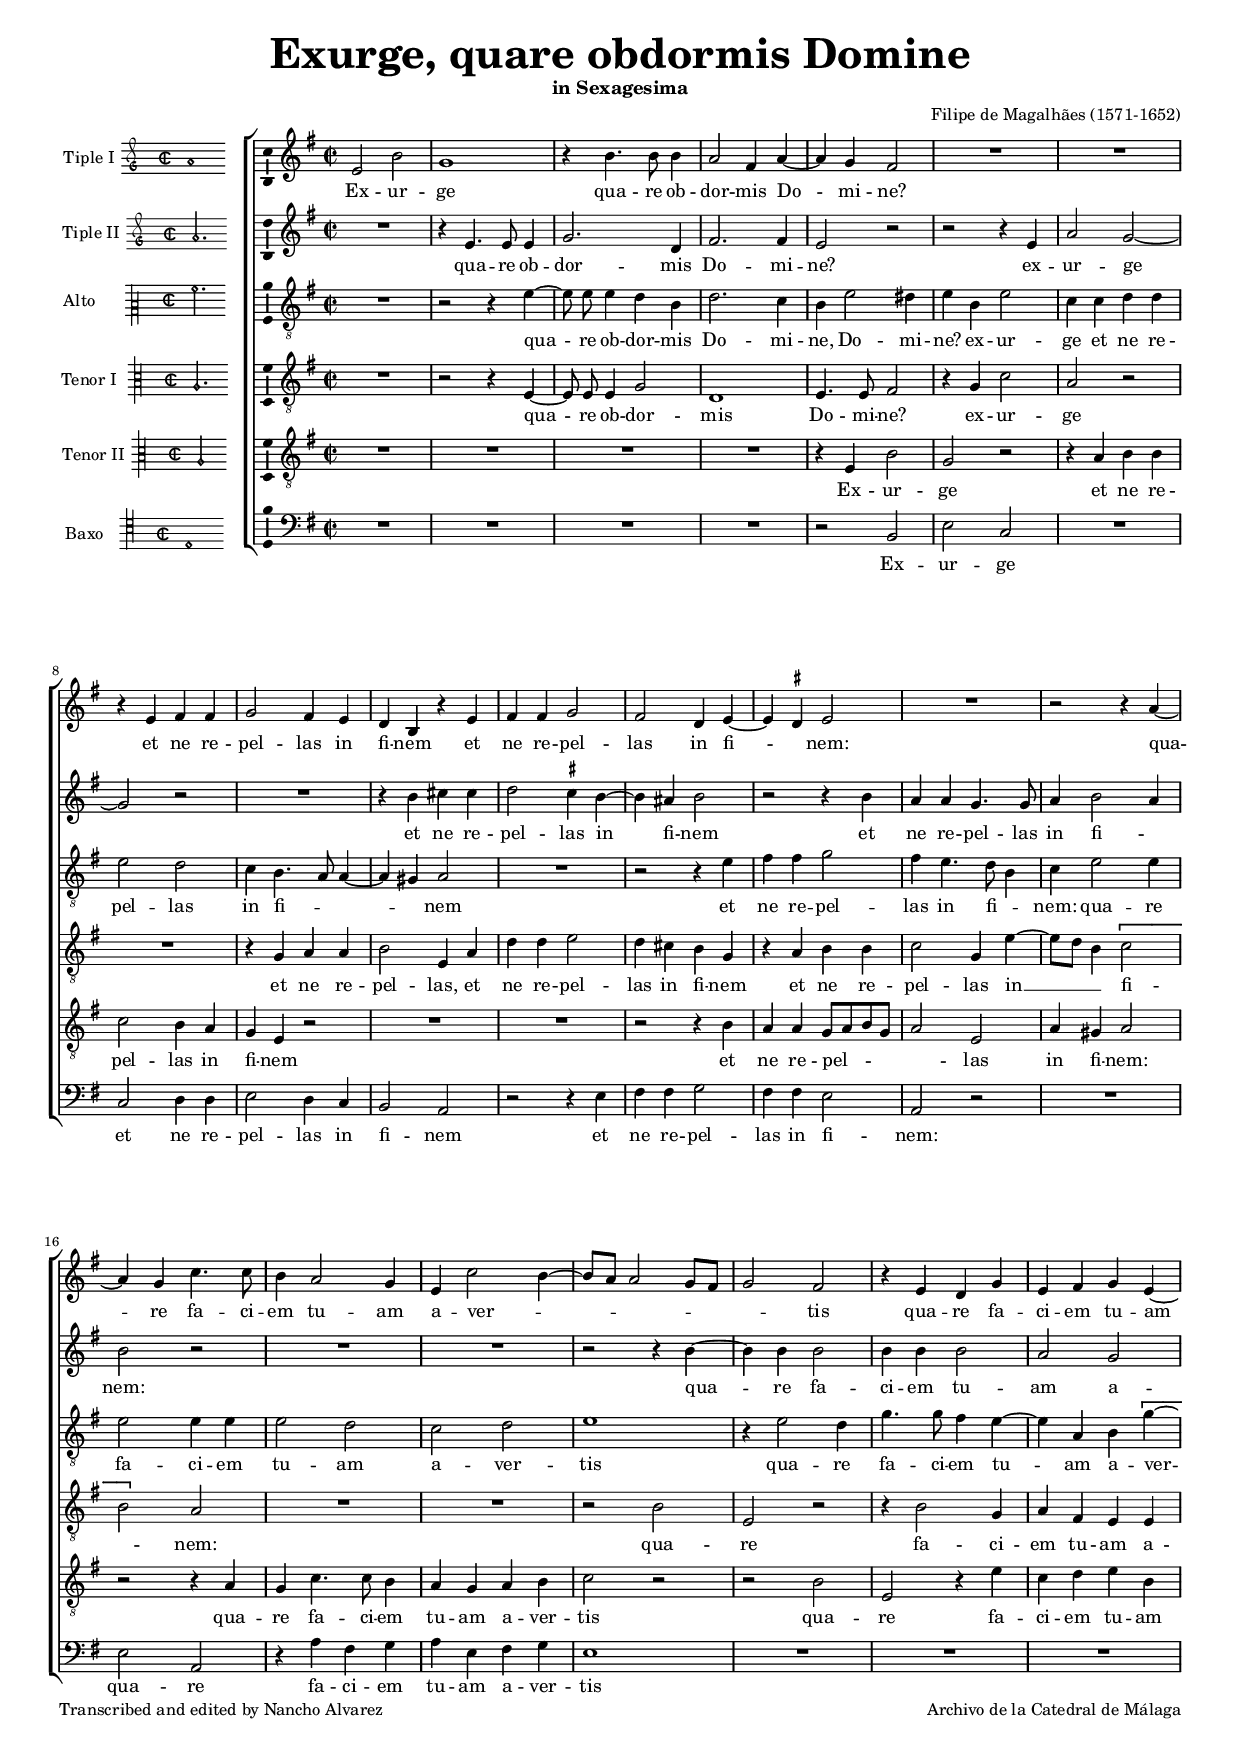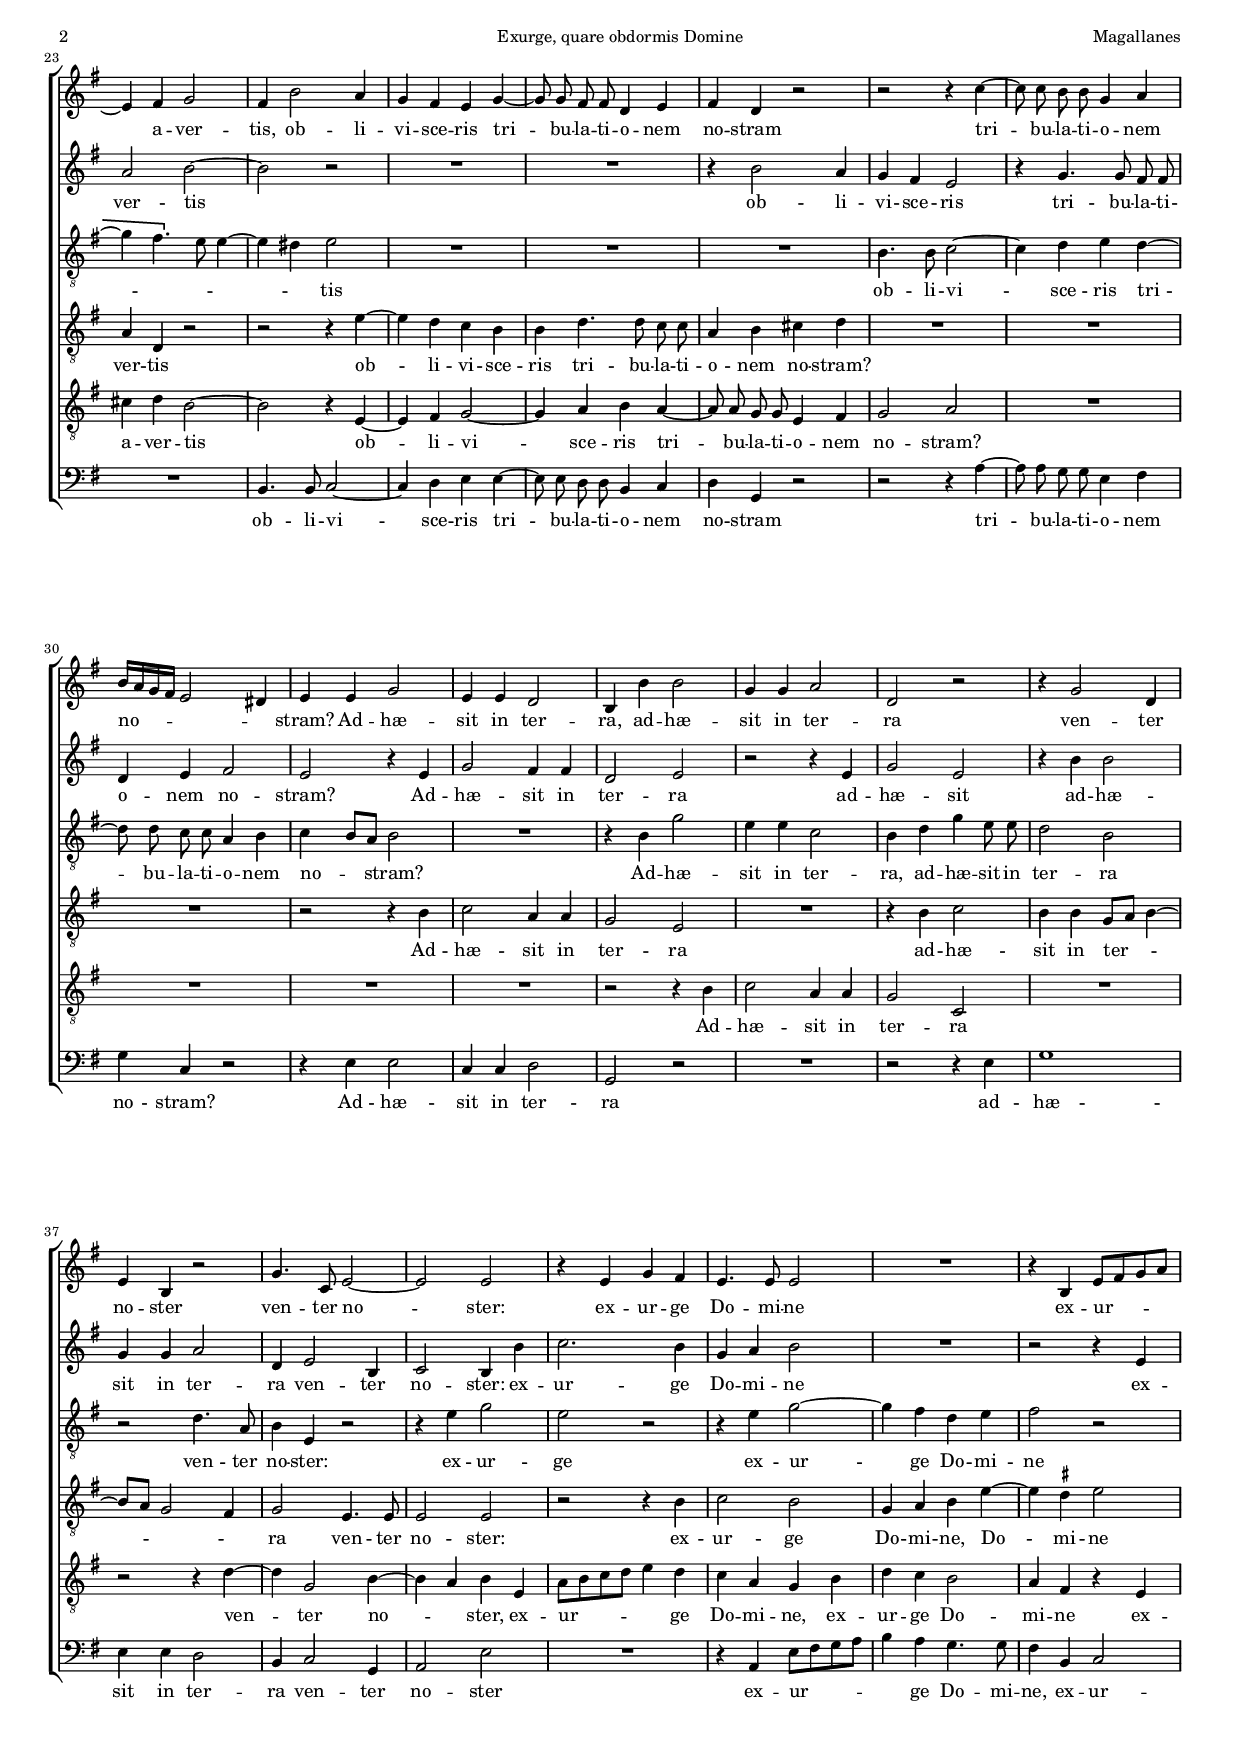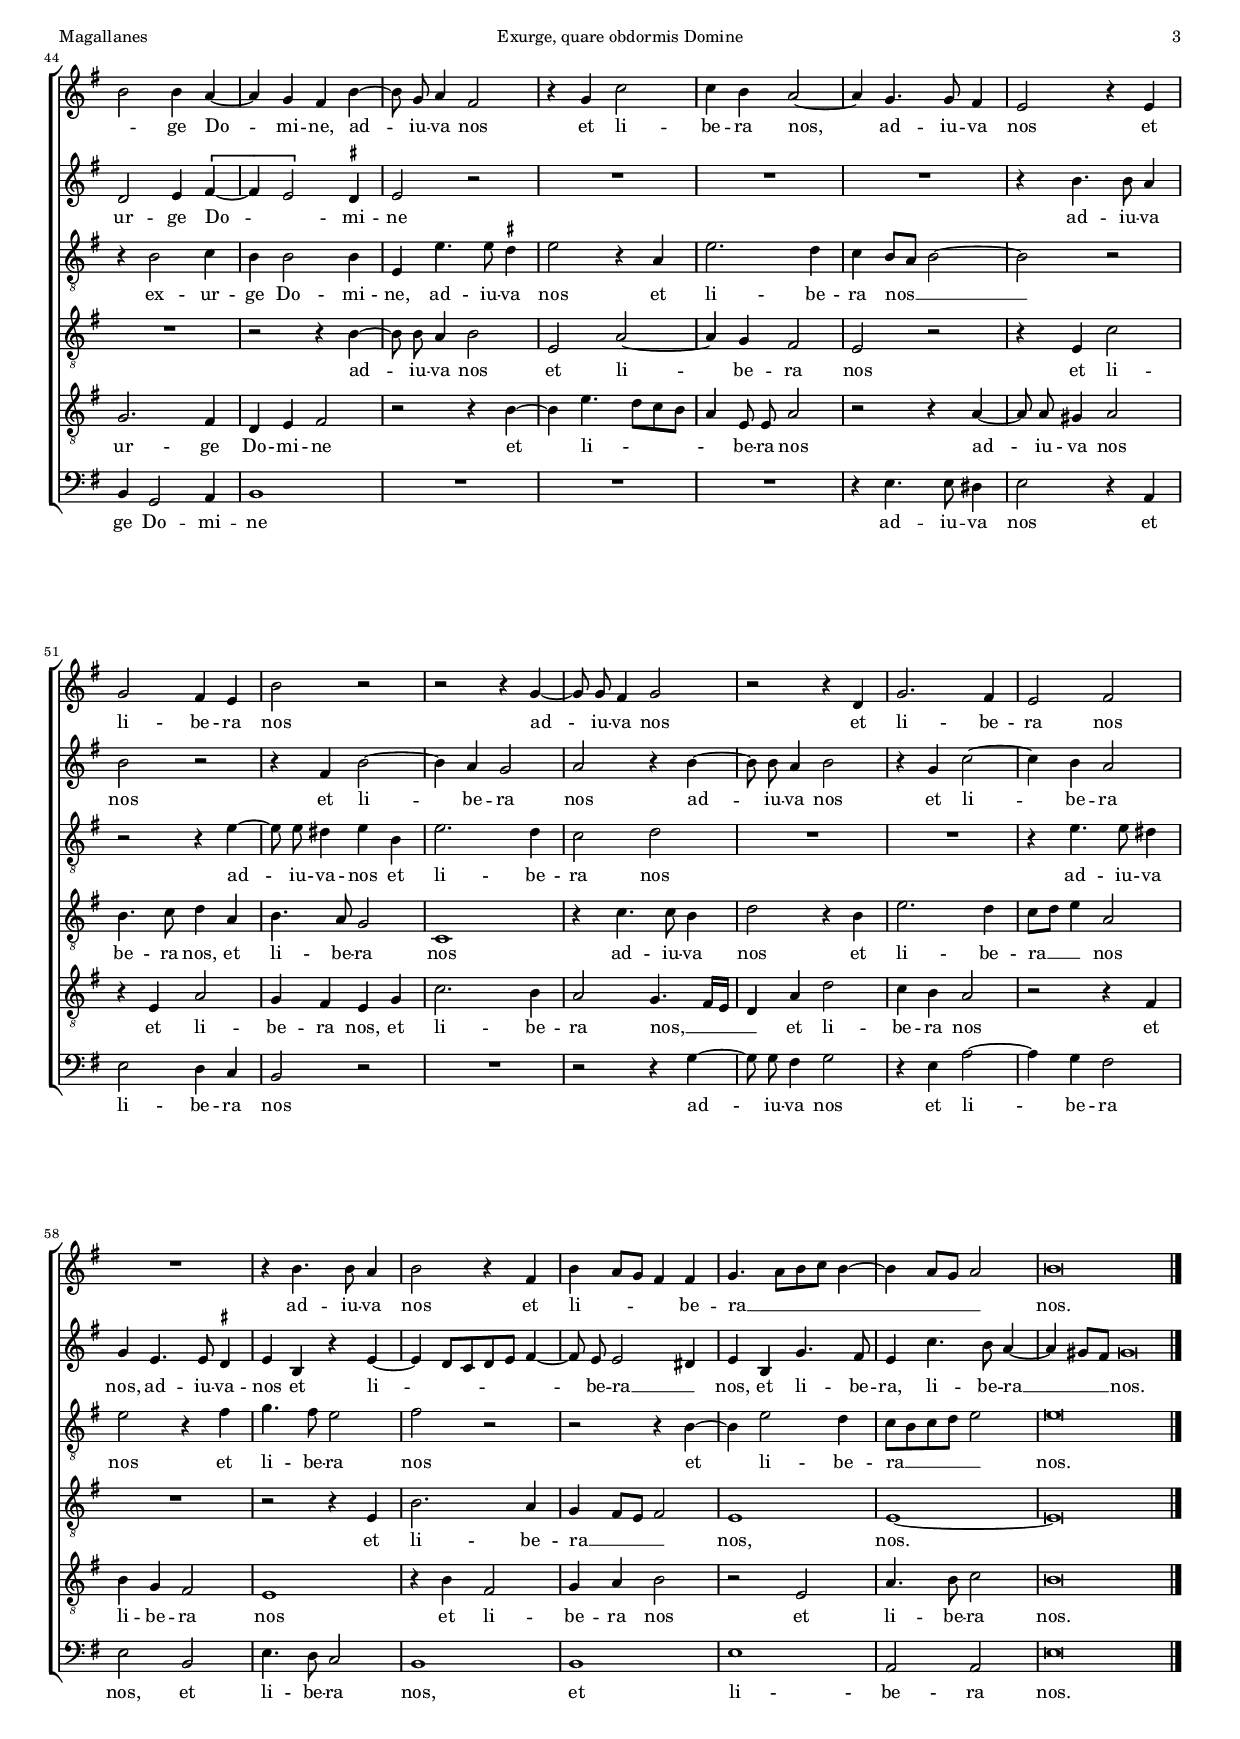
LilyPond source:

\version "2.11.45"

#(set-default-paper-size "a4")
#(set-global-staff-size 14.45)
#(ly:set-option 'point-and-click #f)

italicas=\override LyricText #'font-shape = #'italic
rectas=\override LyricText #'font-shape = #'upright
ss=\once \set suggestAccidentals = ##t
incipitwidth = 20


\header {
	title=\markup{\bigger \bigger \bigger \bigger "Exurge, quare obdormis Domine"}
	subtitle="in Sexagesima"
	%subsubtitle=" "
	composer="Filipe de Magalhães (1571-1652)"
	%opus="(-)"
	%poet="Edición de "
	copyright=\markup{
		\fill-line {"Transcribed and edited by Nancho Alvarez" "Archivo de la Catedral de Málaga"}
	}
%	tagline=""
}

global={\key c \major \time 2/2 \skip 1*64 \bar "|." }


cantus=\relative c''{
	a2 e'
	c1
	r4 e4. e8 e4
	d2 b4 d ~
	d c b2
	R1
	R
	r4 a b b
	c2 b4 a 
	g4 e r a
	b b c2
	b g4 a ~
	a \ss gis a2
	R1
	r2 r4 d ~
	d c f4. f8
	e4 d2 c4
	a4 f'2 e4 ~
	e8 d d2 c8 b
	c2 b
	r4 a g c
	a b c a ~
	a b c2
	b4 e2 d4
	c b a c ~
	c8 \noBeam c \noBeam b \noBeam b g4 a 
	b4 g r2
	r2 r4 f' ~
	f8 \noBeam f \noBeam e \noBeam e c4 d
	e16 d c b a2 gis4
	a a c2
	a4 a g2
	e4 e' e2
	c4 c d2
	g,2 r
	r4 c2 g4 
	a4 e r2
	c'4. f,8 a2 ~
	a a
	r4 a c b
	a4. a8 a2
	R1
	r4 e a8 b c d 
	e2 e4 d ~
	d c b e ~
	e8 \noBeam c d4 b2
	r4 c f2
	f4 e d2 ~
	d4 c4. c8 b4
	a2 r4 a
	c2 b4 a 
	e'2 r
	r r4 c ~
	c8 \noBeam c b4 c2
	r2 r4 g
	c2. b4 
	a2 b
	R1
	r4 e4. e8 d4
	e2 r4 b
	e4 d8 c b4 b
	c4. d8[ e f] e4 ~
	e d8 c d2 
	e\breve*1/2
}

cantusdos=\relative c''{
	R1
	r4 a4. a8 a4
	c2. g4 
	b2. b4
	a2 r
	r r4 a
	d2 c ~
	c r
	R1
	r4 e fis fis
	g2 \ss fis4 e ~
	e dis e2
	r2 r4 e
	d d c4. c8 
	d4 e2 d4
	e2 r2
	R1
	R
	r2 r4 e ~
	e e e2 
	e4 e e2
	d c
	d e ~
	e r
	R1
	R
	r4 e2 d4
	c b a2
	r4 c4. c8 \noBeam b \noBeam b 
	g4 a b2 
	a2 r4 a
	c2 b4 b
	g2 a
	r2 r4 a
	c2 a
	r4 e' e2
	c4 c d2
	g,4 a2 e4
	f2 e4 e'
	f2. e4 
	c4 d e2
	R1
	r2 r4 a,
	g2 a4 \[b ~
	b4 a2\] \ss gis4
	a2 r2
	R1
	R
	R
	r4 e'4. e8 d4
	e2 r
	r4 b e2 ~
	e4 d c2 
	d2 r4 e ~
	e8 \noBeam e d4 e2
	r4 c f2 ~
	f4 e d2
	c4 a4. a8 \ss gis4
	a4 e r4 a ~
	a g8[ f g a] b4 ~
	b8 \noBeam a a2 gis4
	a4 e c'4. b8
	a4 f'4. e8 d4 ~
	d4 cis8 b cis\breve*1/4
}

altus=\relative c''{
	R1
	r2 r4 a ~
	a8 \noBeam a a4 g e
	g2. f4
	e4 a2 gis4
	a4 e a2
	f4 f g g
	a2 g
	f4 e4. d8 d4 ~
	d cis d2
	R1
	r2 r4 a'
	b b c2
	b4 a4. g8 e4
	f4 a2 a4 
	a2 a4 a
	a2 g
	f g
	a1
	r4 a2 g4 
	c4. c8 b4 a ~
	a d, e \[c' ~
	c b4.\] a8 a4 ~
	a gis a2
	R1
	R
	R
	e4. e8 f2 ~
	f4 g a g ~
	g8 \noBeam g \noBeam f \noBeam f d4 e
	f4 e8 d e2
	R1
	r4 e c'2
	a4 a f2
	e4 g c a8 \noBeam a
	g2 e
	r2 g4. d8
	e4 a, r2
	r4 a' c2
	a r
	r4 a c2 ~
	c4 b g a 
	b2 r
	r4 e,2 f4
	e4 e2 e4
	a, a'4. a8 \ss gis4
	a2 r4 d,
	a'2. g4
	f e8 d e2 ~
	e2 r
	r2 r4 a ~
	a8 \noBeam a gis4 a e
	a2. g4
	f2 g
	R1
	R
	r4 a4. a8 gis4
	a2 r4 b
	c4. b8 a2
	b2 r
	r r4 e, ~
	e a2 g4
	f8 e f g a2
	a\breve*1/2
}

tenor=\relative c'{
	R1
	r2 r4 a ~
	a8 \noBeam a a4 c2
	g1
	a4. a8 b2
	r4 c f2
	d r
	R1
	r4 c d d
	e2 a,4 d
	g g a2
	g4 fis e c
	r4 d e e
	f2 c4 a' ~
	a8 g e4 \[f2
	e\] d2
	R1
	R
	r2 e
	a, r
	r4 e'2 c4
	d b a a
	d g, r2
	r r4 a' ~
	a g f e 
	e g4. g8 \noBeam f \noBeam f
	d4 e fis g
	R1
	R
	R
	r2 r4 e
	f2 d4 d
	c2 a
	R1
	r4 e' f2
	e4 e c8 d e4 ~
	e8 d c2 b4
	c2 a4. a8
	a2 a
	r2 r4 e'
	f2 e
	c4 d e a ~
	a \ss gis a2
	R1
	r2 r4 e ~
	e8 \noBeam e d4 e2
	a, d ~
	d4 c b2 
	a r
	r4 a f'2
	e4. f8 g4 d
	e4. d8 c2
	f,1
	r4 f'4. f8 e4
	g2 r4 e
	a2. g4
	f8 g a4 d,2
	R1
	r2 r4 a
	e'2. d4
	c4 b8 a b2
	a1
	a ~
	a\breve*1/2
}

tenordos=\relative c'{
	R1
	R
	R
	R
	r4 a e'2
	c r
	r4 d e e
	f2 e4 d 
	c a r2
	R1
	R
	r2 r4 e'
	d d c8 d e c
	d2 a
	d4 cis d2
	r2 r4 d
	c4 f4. f8 e4
	d c d e 
	f2 r
	r e
	a, r4 a'
	f g a e
	fis g e2 ~
	e r4 a, ~
	a b c2 ~
	c4 d e d ~
	d8 \noBeam d \noBeam c \noBeam c a4 b
	c2 d
	R1
	R
	R
	R
	r2 r4 e4
	f2 d4 d
	c2 f,
	R1
	r2 r4 g' ~
	g c,2 e4 ~
	e d e a,
	d8 e f g a4 g
	f d c e 
	g f e2
	d4 b r a
	c2. b4
	g4 a b2
	r2 r4 e ~
	e a4. g8 f e
	d4 a8 \noBeam a d2 
	r2 r4 d ~
	d8 \noBeam d cis4 d2
	r4 a d2
	c4 b a c
	f2. e4 d2 c4. b16 a
	g4 d' g2
	f4 e d2
	r r4 b
	e4 c b2
	a1
	r4 e' b2
	c4 d e2
	r a, 
	d4. e8 f2
	e\breve*1/2
}

bassus=\relative c{
	R1
	R
	R
	R
	r2 e
	a f
	R1
	f2 g4 g
	a2 g4 f
	e2 d
	r2 r4 a'
	b b c2
	b4 b a2
	d,2 r
	R1
	a'2 d,
	r4 d' b c
	d a b c 
	a1
	R1
	R
	R
	R
	e4. e8 f2 ~
	f4 g a a ~
	a8 \noBeam a \noBeam g \noBeam g e4 f
	g c, r2
	r2 r4 d' ~
	d8 \noBeam d \noBeam c \noBeam c a4 b 
	c f, r2
	r4 a a2
	f4 f g2
	c,2 r
	R1
	r2 r4 a' 
	c1
	a4 a g2
	e4 f2 c4
	d2 a'
	R1
	r4 d, a'8 b c d
	e4 d c4. c8 
	b4 e, f2
	e4 c2 d4
	e1
	R1
	R
	R
	r4 a4. a8 gis4
	a2 r4 d,
	a'2 g4 f
	e2 r
	R1
	r2 r4 c' ~
	c8 \noBeam c b4 c2
	r4 a d2 ~
	d4 c b2
	a e
	a4. g8 f2
	e1 
	e
	a
	d,2 d
	a'\breve*1/2
}


textocantus=\lyricmode{
Ex -- ur -- ge
qua -- re ob -- dor -- mis
Do -- _ mi -- ne?
et ne re -- pel -- las in fi -- nem
et ne re -- pel -- las in fi -- _ _ nem:
qua -- _ re fa -- ci -- em tu -- am a -- ver -- _ _ _ _ _ _ _ tis
qua -- re fa -- ci -- em tu -- am _ a -- ver -- tis,
ob -- li -- vi -- sce -- ris
tri -- _ bu -- la -- ti -- o -- nem no -- stram
tri -- _ bu -- la -- ti -- o -- nem no -- _ _ _ _ _ stram?
Ad -- hæ -- sit in ter -- ra, 
ad -- hæ -- sit in ter -- ra
ven -- ter no -- ster
ven -- ter no -- _ ster:
ex -- ur -- ge
Do -- mi -- ne
ex -- ur -- _ _ _ _ ge
Do -- _ mi -- ne,
ad -- _ iu -- va nos
et li -- be -- ra nos, _
ad -- iu -- va nos
et li -- be -- ra nos
ad -- _ iu -- va nos
et li -- be -- ra nos
ad -- iu -- va nos
et li -- _ _ _ be -- ra __ _ _ _ _ _ _ _ _ nos. 
}

textocantusdos=\lyricmode{
qua -- re ob -- dor -- mis 
Do -- mi -- ne?
ex -- ur -- ge _
et ne re -- pel -- las in _ fi -- nem
et ne re -- pel -- las in fi -- _ nem:
qua -- _ re fa -- ci -- em tu -- am a -- ver -- tis _
ob -- li -- vi -- sce -- ris
tri -- bu -- la -- ti -- o -- nem no -- stram?
Ad -- hæ -- sit in ter -- ra
ad -- hæ -- sit
ad -- hæ -- sit in ter -- ra ven -- ter no -- ster:
ex -- ur -- ge Do -- mi -- ne
ex -- ur -- ge Do -- _ _ mi -- ne
ad -- iu -- va nos
et li -- _ be -- ra nos
ad -- _ iu -- va nos
et li -- _ be -- ra nos,
ad -- iu -- va -- nos et
li -- _ _ _ _ _ _ _ be -- ra __ _ nos,
et li -- be -- ra,
li -- be -- ra __ _ _ _ nos.
}

textoaltus=\lyricmode{
qua -- _ re ob -- dor -- mis
Do -- mi -- ne,
Do -- mi -- ne?
ex -- ur -- ge et ne re -- pel -- las in fi -- _ _ _ _ nem
et ne re -- pel -- las in fi -- _ nem:
qua -- re fa -- ci -- em tu -- am
a -- ver -- tis
qua -- re fa -- ci -- em tu -- _ am a -- ver -- _ _ _ _ _ _ tis
ob -- li -- vi -- _ sce -- ris tri -- _ bu -- la -- ti -- o -- nem no -- _ _ stram?
Ad -- hæ -- sit in ter -- ra,
ad -- hæ -- sit in ter -- ra
ven -- ter no -- ster:
ex -- ur -- ge
ex -- ur -- _ ge
Do -- mi -- ne
ex -- ur -- ge Do -- mi -- ne,
ad -- iu -- va nos
et li -- be -- ra nos __ _ _ _
ad -- _ iu -- va -- nos et li -- be -- ra nos
ad -- iu -- va nos et li -- be -- ra nos
et _ li -- be -- ra __ _ _ _ _ nos.
}

textotenor=\lyricmode{
qua -- _ re ob -- dor -- mis
Do -- mi -- ne?
ex -- ur -- ge
et ne re -- pel -- las,
et ne re -- pel -- las in fi -- nem
et ne re -- pel -- las
in __ _ _ _ fi -- _ nem:
qua -- re
fa -- ci -- em tu -- am a -- ver -- tis
ob -- _ li -- vi -- sce -- ris tri -- bu -- la -- ti -- o -- nem no -- stram?
Ad -- hæ -- sit in ter -- ra
ad -- hæ -- sit in ter -- _ _ _ _ _ _ ra ven -- ter no -- ster:
ex -- ur -- ge
Do -- mi -- ne,
Do -- _ mi -- ne
ad -- _ iu -- va nos et li -- _ be -- ra nos
et li -- be -- ra nos,
et li -- be -- ra nos
ad -- iu -- va nos
et li -- be -- ra __ _ _ nos
et li -- be -- ra __ _ _ _ nos,
nos. 
}

textotenordos=\lyricmode{
Ex -- ur -- ge
et ne re -- pel -- las in fi -- nem
et ne re -- pel -- _ _ _ _ las
in fi -- nem:
qua -- re fa -- ci -- em tu -- am a -- ver -- tis
qua -- re fa -- ci -- em tu -- am a -- ver -- tis _
ob -- _ li -- vi -- _ sce -- ris tri -- _ bu -- la -- ti -- o -- nem no -- stram?
Ad -- hæ -- sit in ter -- ra
ven -- _ ter no -- _ _ ster,
ex -- ur -- _ _ _ _ ge
Do -- mi -- ne,
ex -- ur -- ge Do -- mi -- ne
ex -- ur -- ge Do -- mi -- ne
et _ li -- _ _ _ _ be -- ra nos
ad -- _ iu -- va nos
et li -- be -- ra nos,
et li -- be -- ra nos, __ _ _ _
et li -- be -- ra nos
et li -- be -- ra nos
et li -- be -- ra nos
et li -- be -- ra nos.
}

textobassus=\lyricmode{
Ex -- ur -- ge
et ne re -- pel -- las in fi -- nem
et ne re -- pel -- las in fi -- nem:
qua -- re fa -- ci -- em tu -- am a -- ver -- tis
ob -- li -- vi -- _ sce -- ris tri -- _ bu -- la -- ti -- o -- nem no -- stram
tri -- _ bu -- la -- ti -- o -- nem no -- stram?
Ad -- hæ -- sit in ter -- ra
ad -- hæ -- sit in ter -- ra ven -- ter no -- ster
ex -- ur -- _ _ _ _ ge
Do -- mi -- ne,
ex -- ur -- ge
Do -- mi -- ne
ad -- iu -- va nos
et li -- be -- ra nos
ad -- _ iu -- va nos
et li -- _ be -- ra nos,
et li -- be -- ra nos,
et li -- be -- ra nos.
}



incipitcantus=\markup{
	\score{
		{ 
		\set Staff.instrumentName="Tiple I "
		\override NoteHead   #'style = #'neomensural
		\override Rest #'style = #'neomensural
		\override Staff.TimeSignature #'style = #'neomensural
		\cadenzaOn 
		\clef "petrucci-g"
		\key c \major
		\time 2/2
		a'1
		} 
	\layout {
		\context {\Voice
			\remove Ligature_bracket_engraver
			\consists Mensural_ligature_engraver
		}
		line-width=\incipitwidth
		indent = 0
	}
	}
}


incipitcantusdos=\markup{
	\score{
		{ 
		\set Staff.instrumentName="Tiple II "
		\override NoteHead   #'style = #'neomensural
		\override Rest #'style = #'neomensural
		\override Staff.TimeSignature #'style = #'neomensural
		\cadenzaOn 
		\clef "petrucci-g"
		\key c \major
		\time 2/2
		a'2.
		} 
	\layout {
		\context {\Voice
			\remove Ligature_bracket_engraver
			\consists Mensural_ligature_engraver
		}
		line-width=\incipitwidth
		indent = 0
	}
	}
}




incipitaltus=\markup{
	\score{
		{ 
		\set Staff.instrumentName="Alto      "
		\override NoteHead   #'style = #'neomensural 
		\override Rest #'style = #'neomensural
		\override Staff.TimeSignature #'style = #'neomensural
		\cadenzaOn 
		\clef "petrucci-c2"
		\key c \major
		\time 2/2
		a'2.
		} 
	\layout {
		\context {\Voice
			\remove Ligature_bracket_engraver
			\consists Mensural_ligature_engraver
		}
		line-width=\incipitwidth
		indent = 0
	}
	}
}


incipittenor=\markup{
	\score{
		{ 
		\set Staff.instrumentName="Tenor I  "
		\override NoteHead   #'style = #'neomensural 
		\override Rest #'style = #'neomensural
		\override Staff.TimeSignature #'style = #'neomensural
		\cadenzaOn 
		\clef "petrucci-c3"
		\key c \major
		\time 2/2
		a2.
		} 
	\layout {
		\context {\Voice
			\remove Ligature_bracket_engraver
			\consists Mensural_ligature_engraver
		}
		line-width=\incipitwidth
		indent=0
	}
	}
}


incipittenordos=\markup{
	\score{
		{ 
		\set Staff.instrumentName="Tenor II "
		\override NoteHead   #'style = #'neomensural 
		\override Rest #'style = #'neomensural
		\override Staff.TimeSignature #'style = #'neomensural
		\cadenzaOn 
		\clef "petrucci-c3"
		\key c \major
		\time 2/2
		a2
		} 
	\layout {
		\context {\Voice
			\remove Ligature_bracket_engraver
			\consists Mensural_ligature_engraver
		}
		line-width=\incipitwidth
		indent=0
	}
	}
}


incipitbassus=\markup{
	\score{
		{ 
		\set Staff.instrumentName="Baxo   "
		\override NoteHead   #'style = #'neomensural 
		\override Rest #'style = #'neomensural
		\override Staff.TimeSignature #'style = #'neomensural
		\cadenzaOn 
		\clef "petrucci-c4"
		\key c \major
		\time 2/2
		e1
		} 
	\layout {
		\context {\Voice
			\remove Ligature_bracket_engraver
			\consists Mensural_ligature_engraver
		}
		line-width=\incipitwidth
		indent = 0
	}
	}
}





\score {\transpose c' g{
\new ChoirStaff<<

	\new Staff <<\global
	\new Voice="v1" {
		\set Staff.instrumentName=\incipitcantus
		\clef "treble"
		\cantus }
	\new Lyrics \lyricsto "v1" {\textocantus }
	>>

	\new Staff <<\global
	\new Voice="v5" {
		\set Staff.instrumentName=\incipitcantusdos
		\clef "treble"
		\cantusdos }
	\new Lyrics \lyricsto "v5" {\textocantusdos }
	>>

	
	
	\new Staff << \global
	\new Voice="v2" {
		\set Staff.instrumentName=\incipitaltus
		\clef "G_8" 
		\altus}
	\new Lyrics \lyricsto "v2" {\textoaltus }
	>>

	
	\new Staff <<\global
	\new Voice="v3" {
		\set Staff.instrumentName=\incipittenor
		\clef "G_8"
		\tenor }
	\new Lyrics \lyricsto "v3" {\textotenor }
	>>
	

	\new Staff <<\global
	\new Voice="v6" {
		\set Staff.instrumentName=\incipittenordos
		\clef "G_8"
		\tenordos }
	\new Lyrics \lyricsto "v6" {\textotenordos }
	>>
	

	\new Staff <<\global
	\new Voice="v4" {
		\set Staff.instrumentName=\incipitbassus
		\clef "bass" 
		\bassus }
	\new Lyrics \lyricsto "v4" {\textobassus}
	>>
	
>>

	}%transpose
	
\layout{ 
	\context {\Lyrics 
		\override VerticalAxisGroup #'minimum-Y-extent = #'(0.0 . 0.0) 
		\override LyricText #'font-size = #1.2
		\override LyricHyphen #'minimum-distance = #0.33
	}
	\context {\Score 
		\override BarNumber #'padding = #2 
	}
	\context {\Voice 
		melismaBusyProperties = #'() 
	}
	%\context { \RemoveEmptyStaffContext }
	\context {\Staff 
		\override VerticalAxisGroup #'minimum-Y-extent = #'(0 . 4.5)
		\consists Ambitus_engraver 
		\override LigatureBracket #'padding = #1
	}
}

%\midi {}

}


\paper{
	evenHeaderMarkup=\markup  \fill-line { \fromproperty #'page:page-number-string "Exurge, quare obdormis Domine" "Magallanes" }
	oddHeaderMarkup= \markup  \fill-line { \on-the-fly #not-first-page "Magallanes" \on-the-fly #not-first-page "Exurge, quare obdormis Domine" \on-the-fly #not-first-page \fromproperty #'page:page-number-string }
	system-count=9
	%line-width=19.0\cm
	ragged-last-bottom = ##f
	indent=3.3\cm
	between-system-padding = 0
	foot-separation=2\mm
	head-separation=.5\mm
}
